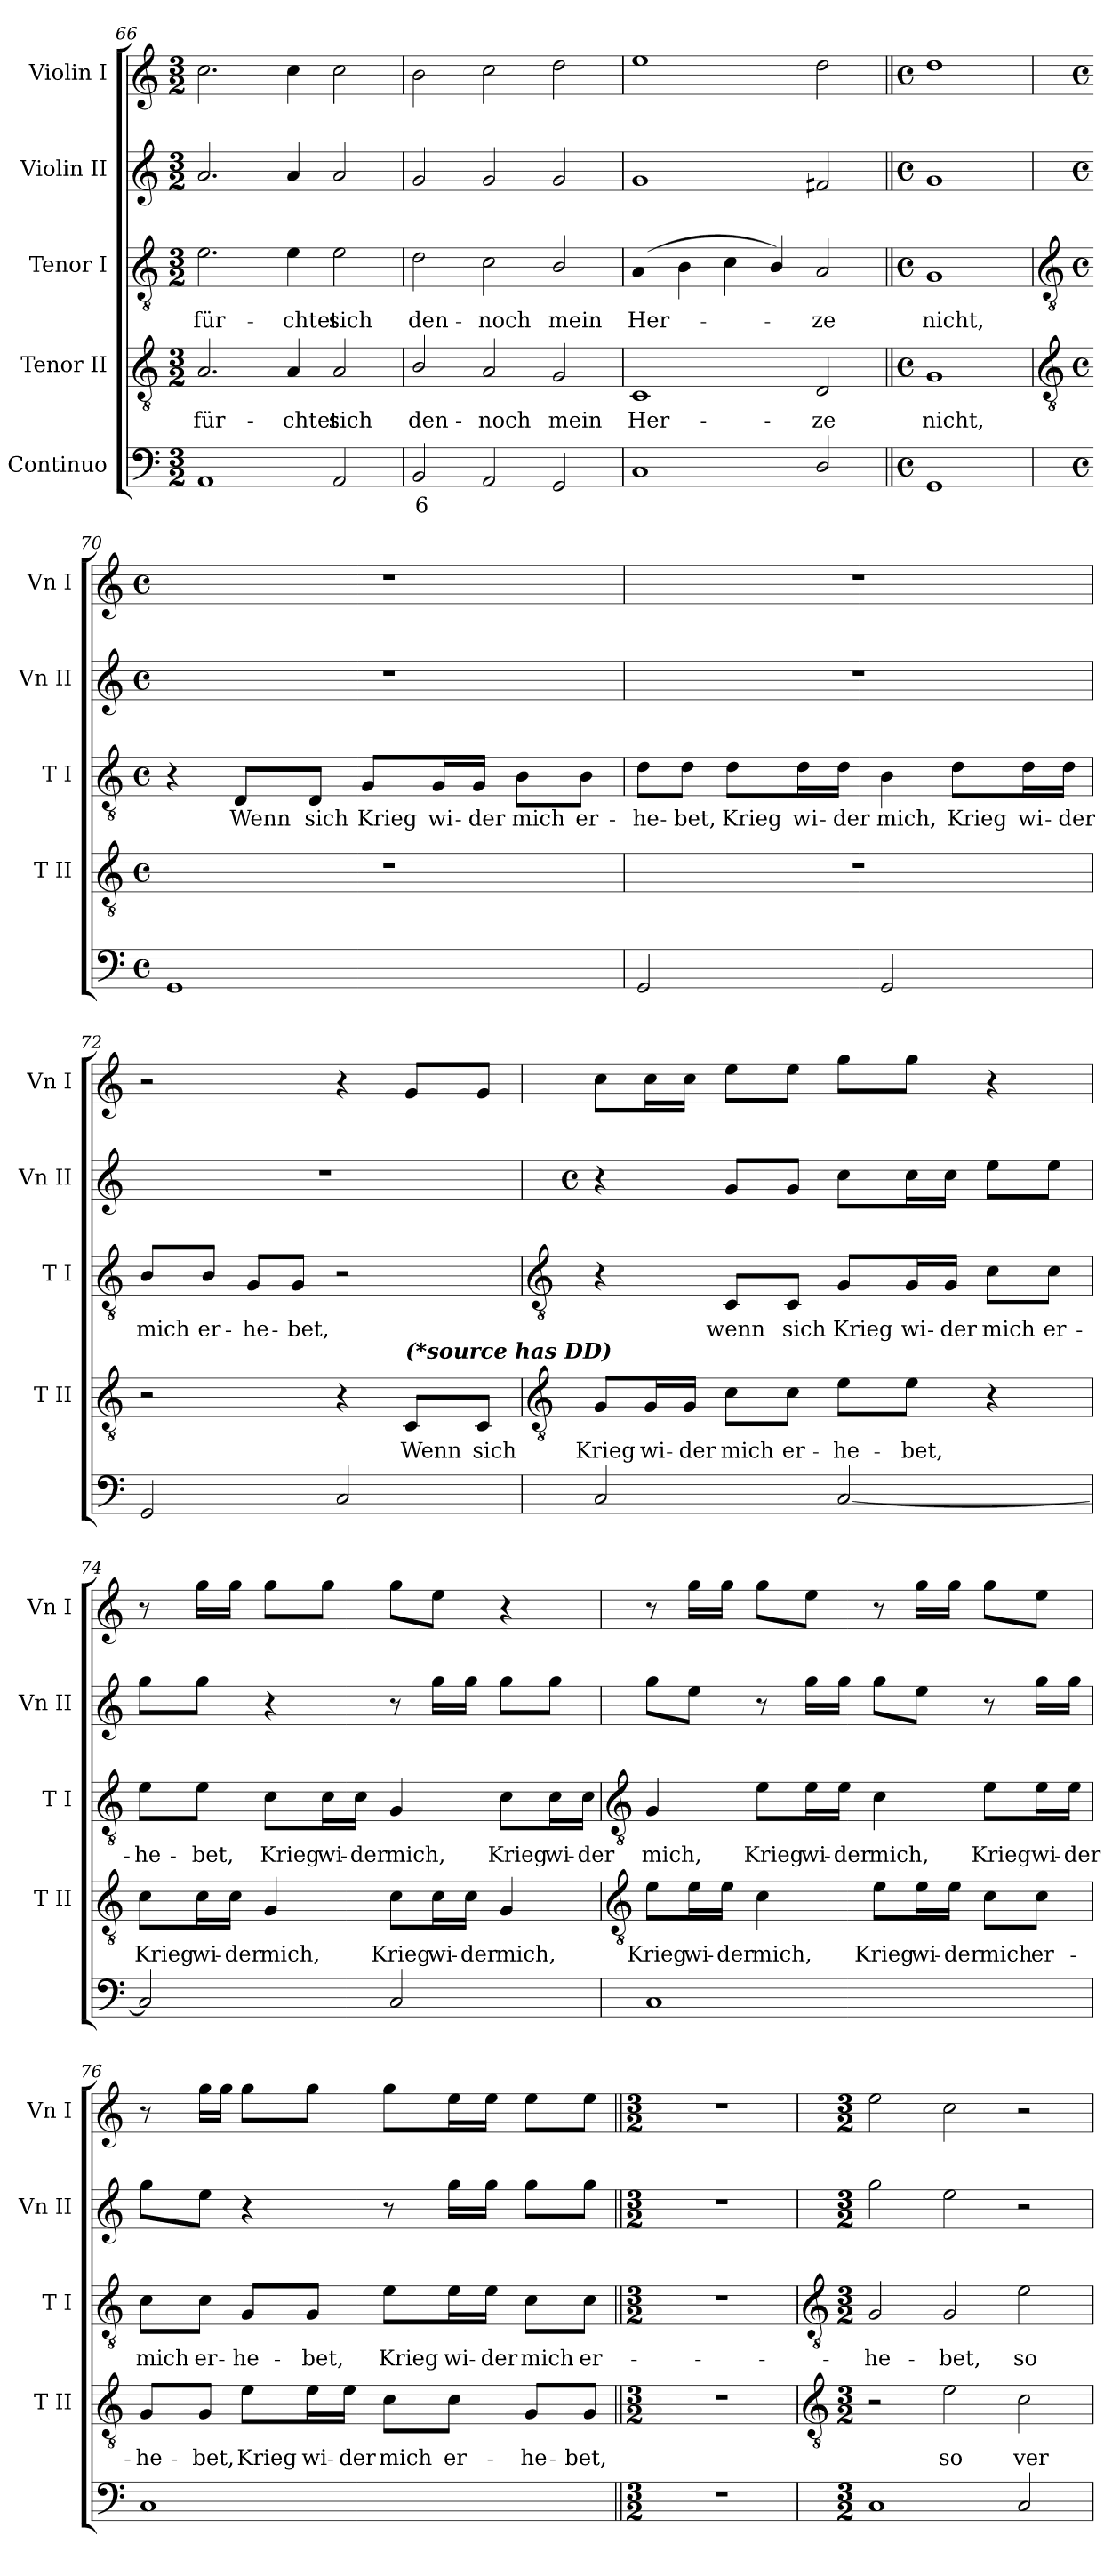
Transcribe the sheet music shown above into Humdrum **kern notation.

**kern	**text	**kern	**text	**kern	**text	**kern	**kern
*part5	*part5	*part4	*part4	*part3	*part3	*part2	*part1
*staff5	*staff5	*staff4	*staff4	*staff3	*staff3	*staff2	*staff1
*I"Continuo	*	*I"Tenor II	*	*I"Tenor I	*	*I"Violin II	*I"Violin I
*	*	*I'T II	*	*I'T I	*	*I'Vn II	*I'Vn I
*clefF4	*	*clefGv2	*	*clefGv2	*	*clefG2	*clefG2
*k[]	*	*k[]	*	*k[]	*	*k[]	*k[]
*C:	*	*C:	*	*C:	*	*C:	*C:
*M3/2	*	*M3/2	*	*M3/2	*	*M3/2	*M3/2
=66	=66	=66	=66	=66	=66	=66	=66
!	!	!	!LO:LY:b	!	!LO:LY:b	!	!
1AA	.	2.A	für-	2.e	für-	2.a	2.cc
!	!	!	!LO:LY:b	!	!LO:LY:b	!	!
.	.	4A	-chtet	4e	-chtet	4a	4cc
!	!	!	!LO:LY:b	!	!LO:LY:b	!	!
2AA	.	2A	sich	2e	sich	2a	2cc
=67	=67	=67	=67	=67	=67	=67	=67
!	!LO:LY:b	!	!LO:LY:b	!	!LO:LY:b	!	!
2BB	6	2B/	den-	2d	den-	2g	2b
!	!	!	!LO:LY:b	!	!LO:LY:b	!	!
2AA	.	2A	-noch	2c	-noch	2g	2cc
!	!	!	!LO:LY:b	!	!LO:LY:b	!	!
2GG	.	2G	mein	2B/	mein	2g	2dd
=68	=68	=68	=68	=68	=68	=68	=68
!	!	!	!LO:LY:b	!	!LO:LY:b	!	!
1C	.	1C	Her-	(>4A	Her-	1g	1ee
.	.	.	.	4B	.	.	.
.	.	.	.	4c	.	.	.
.	.	.	.	4B/)	.	.	.
!	!	!	!LO:LY:b	!	!LO:LY:b	!	!
2D/	.	2D	-ze	2A	ze	2f#X	2dd
=69||	=69||	=69||	=69||	=69||	=69||	=69||	=69||
*M4/4	*	*M4/4	*	*M4/4	*	*M4/4	*M4/4
*met(c)	*	*met(c)	*	*met(c)	*	*met(c)	*met(c)
!	!	!	!LO:LY:b	!	!LO:LY:b	!	!
1GG	.	1G	nicht,	1G	nicht,	1g	1dd
!!LO:LB:g=z
=70	=70	=70	=70	=70	=70	=70	=70
*	*	*clefGv2	*	*clefGv2	*	*	*
*M4/4	*	*M4/4	*	*M4/4	*	*M4/4	*M4/4
*met(c)	*	*met(c)	*	*met(c)	*	*met(c)	*met(c)
1GG	.	1r	.	4r	.	1r	1r
!	!	!	!	!	!LO:LY:b	!	!
.	.	.	.	8D/L	Wenn	.	.
!	!	!	!	!	!LO:LY:b	!	!
.	.	.	.	8D/J	sich	.	.
!	!	!	!	!	!LO:LY:b	!	!
.	.	.	.	8G/L	Krieg	.	.
!	!	!	!	!	!LO:LY:b	!	!
.	.	.	.	16G/L	wi-	.	.
!	!	!	!	!	!LO:LY:b	!	!
.	.	.	.	16G/JJ	-der	.	.
!	!	!	!	!	!LO:LY:b	!	!
.	.	.	.	8B\L	mich	.	.
!	!	!	!	!	!LO:LY:b	!	!
.	.	.	.	8B\J	er-	.	.
=71	=71	=71	=71	=71	=71	=71	=71
!	!	!	!	!	!LO:LY:b	!	!
2GG	.	1r	.	8d\L	-he-	1r	1r
!	!	!	!	!	!LO:LY:b	!	!
.	.	.	.	8d\J	-bet,	.	.
!	!	!	!	!	!LO:LY:b	!	!
.	.	.	.	8d\L	Krieg	.	.
!	!	!	!	!	!LO:LY:b	!	!
.	.	.	.	16d\L	wi-	.	.
!	!	!	!	!	!LO:LY:b	!	!
.	.	.	.	16d\JJ	-der	.	.
!	!	!	!	!	!LO:LY:b	!	!
2GG	.	.	.	4B	mich,	.	.
!	!	!	!	!	!LO:LY:b	!	!
.	.	.	.	8d\L	Krieg	.	.
!	!	!	!	!	!LO:LY:b	!	!
.	.	.	.	16d\L	wi-	.	.
!	!	!	!	!	!LO:LY:b	!	!
.	.	.	.	16d\JJ	-der	.	.
=72	=72	=72	=72	=72	=72	=72	=72
!	!	!	!	!	!LO:LY:b	!	!
2GG	.	2r	.	8B/L	mich	1r	2r
!	!	!	!	!	!LO:LY:b	!	!
.	.	.	.	8B/J	er-	.	.
!	!	!	!	!	!LO:LY:b	!	!
.	.	.	.	8G/L	-he-	.	.
!	!	!	!	!	!LO:LY:b	!	!
.	.	.	.	8G/J	-bet,	.	.
2C	.	4r	.	2r	.	.	4r
!	!	!LO:TX:a:Bi:t=(*source has DD)	!	!	!	!	!
!	!	!	!LO:LY:b	!	!	!	!
.	.	8C/L	Wenn	.	.	.	8gL
!	!	!	!LO:LY:b	!	!	!	!
.	.	8C/J	sich	.	.	.	8gJ
!!LO:LB:g=z
=73	=73	=73	=73	=73	=73	=73	=73
*	*	*clefGv2	*	*clefGv2	*	*	*
*	*	*	*	*	*	*k[]	*
*	*	*	*	*	*	*C:	*
*	*	*	*	*	*	*M4/4	*
*	*	*	*	*	*	*met(c)	*
!	!	!	!LO:LY:b	!	!	!	!
2C	.	8G/L	Krieg	4r	.	4r	8ccL
!	!	!	!LO:LY:b	!	!	!	!
.	.	16G/L	wi-	.	.	.	16ccL
!	!	!	!LO:LY:b	!	!	!	!
.	.	16G/JJ	-der	.	.	.	16ccJJ
!	!	!	!LO:LY:b	!	!LO:LY:b	!	!
.	.	8c\L	mich	8C/L	wenn	8gL	8eeL
!	!	!	!LO:LY:b	!	!LO:LY:b	!	!
.	.	8c\J	er-	8C/J	sich	8gJ	8eeJ
!	!	!	!LO:LY:b	!	!LO:LY:b	!	!
[2C	.	8e\L	-he-	8G/L	Krieg	8ccL	8ggL
!	!	!	!LO:LY:b	!	!LO:LY:b	!	!
.	.	8e\J	-bet,	16G/L	wi-	16ccL	8ggJ
!	!	!	!	!	!LO:LY:b	!	!
.	.	.	.	16G/JJ	-der	16ccJJ	.
!	!	!	!	!	!LO:LY:b	!	!
.	.	4r	.	8c\L	mich	8eeL	4r
!	!	!	!	!	!LO:LY:b	!	!
.	.	.	.	8c\J	er-	8eeJ	.
=74	=74	=74	=74	=74	=74	=74	=74
!	!	!	!LO:LY:b	!	!LO:LY:b	!	!
2C]	.	8c\L	Krieg	8e\L	-he-	8ggL	8r
!	!	!	!LO:LY:b	!	!LO:LY:b	!	!
.	.	16c\L	wi-	8e\J	-bet,	8ggJ	16ggLL
!	!	!	!LO:LY:b	!	!	!	!
.	.	16c\JJ	-der	.	.	.	16ggJJ
!	!	!	!LO:LY:b	!	!LO:LY:b	!	!
.	.	4G	mich,	8c\L	Krieg	4r	8ggL
!	!	!	!	!	!LO:LY:b	!	!
.	.	.	.	16c\L	wi-	.	8ggJ
!	!	!	!	!	!LO:LY:b	!	!
.	.	.	.	16c\JJ	-der	.	.
!	!	!	!LO:LY:b	!	!LO:LY:b	!	!
2C	.	8c\L	Krieg	4G	mich,	8r	8ggL
!	!	!	!LO:LY:b	!	!	!	!
.	.	16c\L	wi-	.	.	16ggLL	8eeJ
!	!	!	!LO:LY:b	!	!	!	!
.	.	16c\JJ	-der	.	.	16ggJJ	.
!	!	!	!LO:LY:b	!	!LO:LY:b	!	!
.	.	4G	mich,	8c\L	Krieg	8ggL	4r
!	!	!	!	!	!LO:LY:b	!	!
.	.	.	.	16c\L	wi-	8ggJ	.
!	!	!	!	!	!LO:LY:b	!	!
.	.	.	.	16c\JJ	-der	.	.
!!LO:LB:g=z
=75	=75	=75	=75	=75	=75	=75	=75
*	*	*clefGv2	*	*clefGv2	*	*	*
!	!	!	!LO:LY:b	!	!LO:LY:b	!	!
1C	.	8e\L	Krieg	4G	mich,	8ggL	8r
!	!	!	!LO:LY:b	!	!	!	!
.	.	16e\L	wi-	.	.	8eeJ	16ggLL
!	!	!	!LO:LY:b	!	!	!	!
.	.	16e\JJ	-der	.	.	.	16ggJJ
!	!	!	!LO:LY:b	!	!LO:LY:b	!	!
.	.	4c	mich,	8e\L	Krieg	8r	8ggL
!	!	!	!	!	!LO:LY:b	!	!
.	.	.	.	16e\L	wi-	16ggLL	8eeJ
!	!	!	!	!	!LO:LY:b	!	!
.	.	.	.	16e\JJ	-der	16ggJJ	.
!	!	!	!LO:LY:b	!	!LO:LY:b	!	!
.	.	8e\L	Krieg	4c	mich,	8ggL	8r
!	!	!	!LO:LY:b	!	!	!	!
.	.	16e\L	wi-	.	.	8eeJ	16ggLL
!	!	!	!LO:LY:b	!	!	!	!
.	.	16e\JJ	-der	.	.	.	16ggJJ
!	!	!	!LO:LY:b	!	!LO:LY:b	!	!
.	.	8c\L	mich	8e\L	Krieg	8r	8ggL
!	!	!	!LO:LY:b	!	!LO:LY:b	!	!
.	.	8c\J	er-	16e\L	wi-	16ggLL	8eeJ
!	!	!	!	!	!LO:LY:b	!	!
.	.	.	.	16e\JJ	-der	16ggJJ	.
=76	=76	=76	=76	=76	=76	=76	=76
!	!	!	!LO:LY:b	!	!LO:LY:b	!	!
1C	.	8G/L	-he-	8c\L	mich	8ggL	8r
!	!	!	!LO:LY:b	!	!LO:LY:b	!	!
.	.	8G/J	-bet,	8c\J	er-	8eeJ	16ggLL
.	.	.	.	.	.	.	16ggJJ
!	!	!	!LO:LY:b	!	!LO:LY:b	!	!
.	.	8e\L	Krieg	8G/L	-he-	4r	8ggL
!	!	!	!LO:LY:b	!	!LO:LY:b	!	!
.	.	16e\L	wi-	8G/J	-bet,	.	8ggJ
!	!	!	!LO:LY:b	!	!	!	!
.	.	16e\JJ	-der	.	.	.	.
!	!	!	!LO:LY:b	!	!LO:LY:b	!	!
.	.	8c\L	mich	8e\L	Krieg	8r	8ggL
!	!	!	!LO:LY:b	!	!LO:LY:b	!	!
.	.	8c\J	er-	16e\L	wi-	16ggLL	16eeL
!	!	!	!	!	!LO:LY:b	!	!
.	.	.	.	16e\JJ	-der	16ggJJ	16eeJJ
!	!	!	!LO:LY:b	!	!LO:LY:b	!	!
.	.	8G/L	-he-	8c\L	mich	8ggL	8eeL
!	!	!	!LO:LY:b	!	!LO:LY:b	!	!
.	.	8G/J	-bet,	8c\J	er-	8ggJ	8eeJ
=77||	=77||	=77||	=77||	=77||	=77||	=77||	=77||
*M3/2	*	*M3/2	*	*M3/2	*	*M3/2	*M3/2
1.r	.	1.r	.	1.r	.	1.r	1.r
!!LO:LB:g=z
=78	=78	=78	=78	=78	=78	=78	=78
*	*	*clefGv2	*	*clefGv2	*	*	*
*M3/2	*	*M3/2	*	*M3/2	*	*M3/2	*M3/2
!	!	!	!	!	!LO:LY:b	!	!
1C	.	2r	.	2G	-he-	2gg	2ee
!	!	!	!LO:LY:b	!	!LO:LY:b	!	!
.	.	2e	so	2G	-bet,	2ee	2cc
!	!	!	!LO:LY:b	!	!LO:LY:b	!	!
2C	.	2c	ver-	2e	so	2r	2r
=	=	=	=	=	=	=	=
*-	*-	*-	*-	*-	*-	*-	*-
